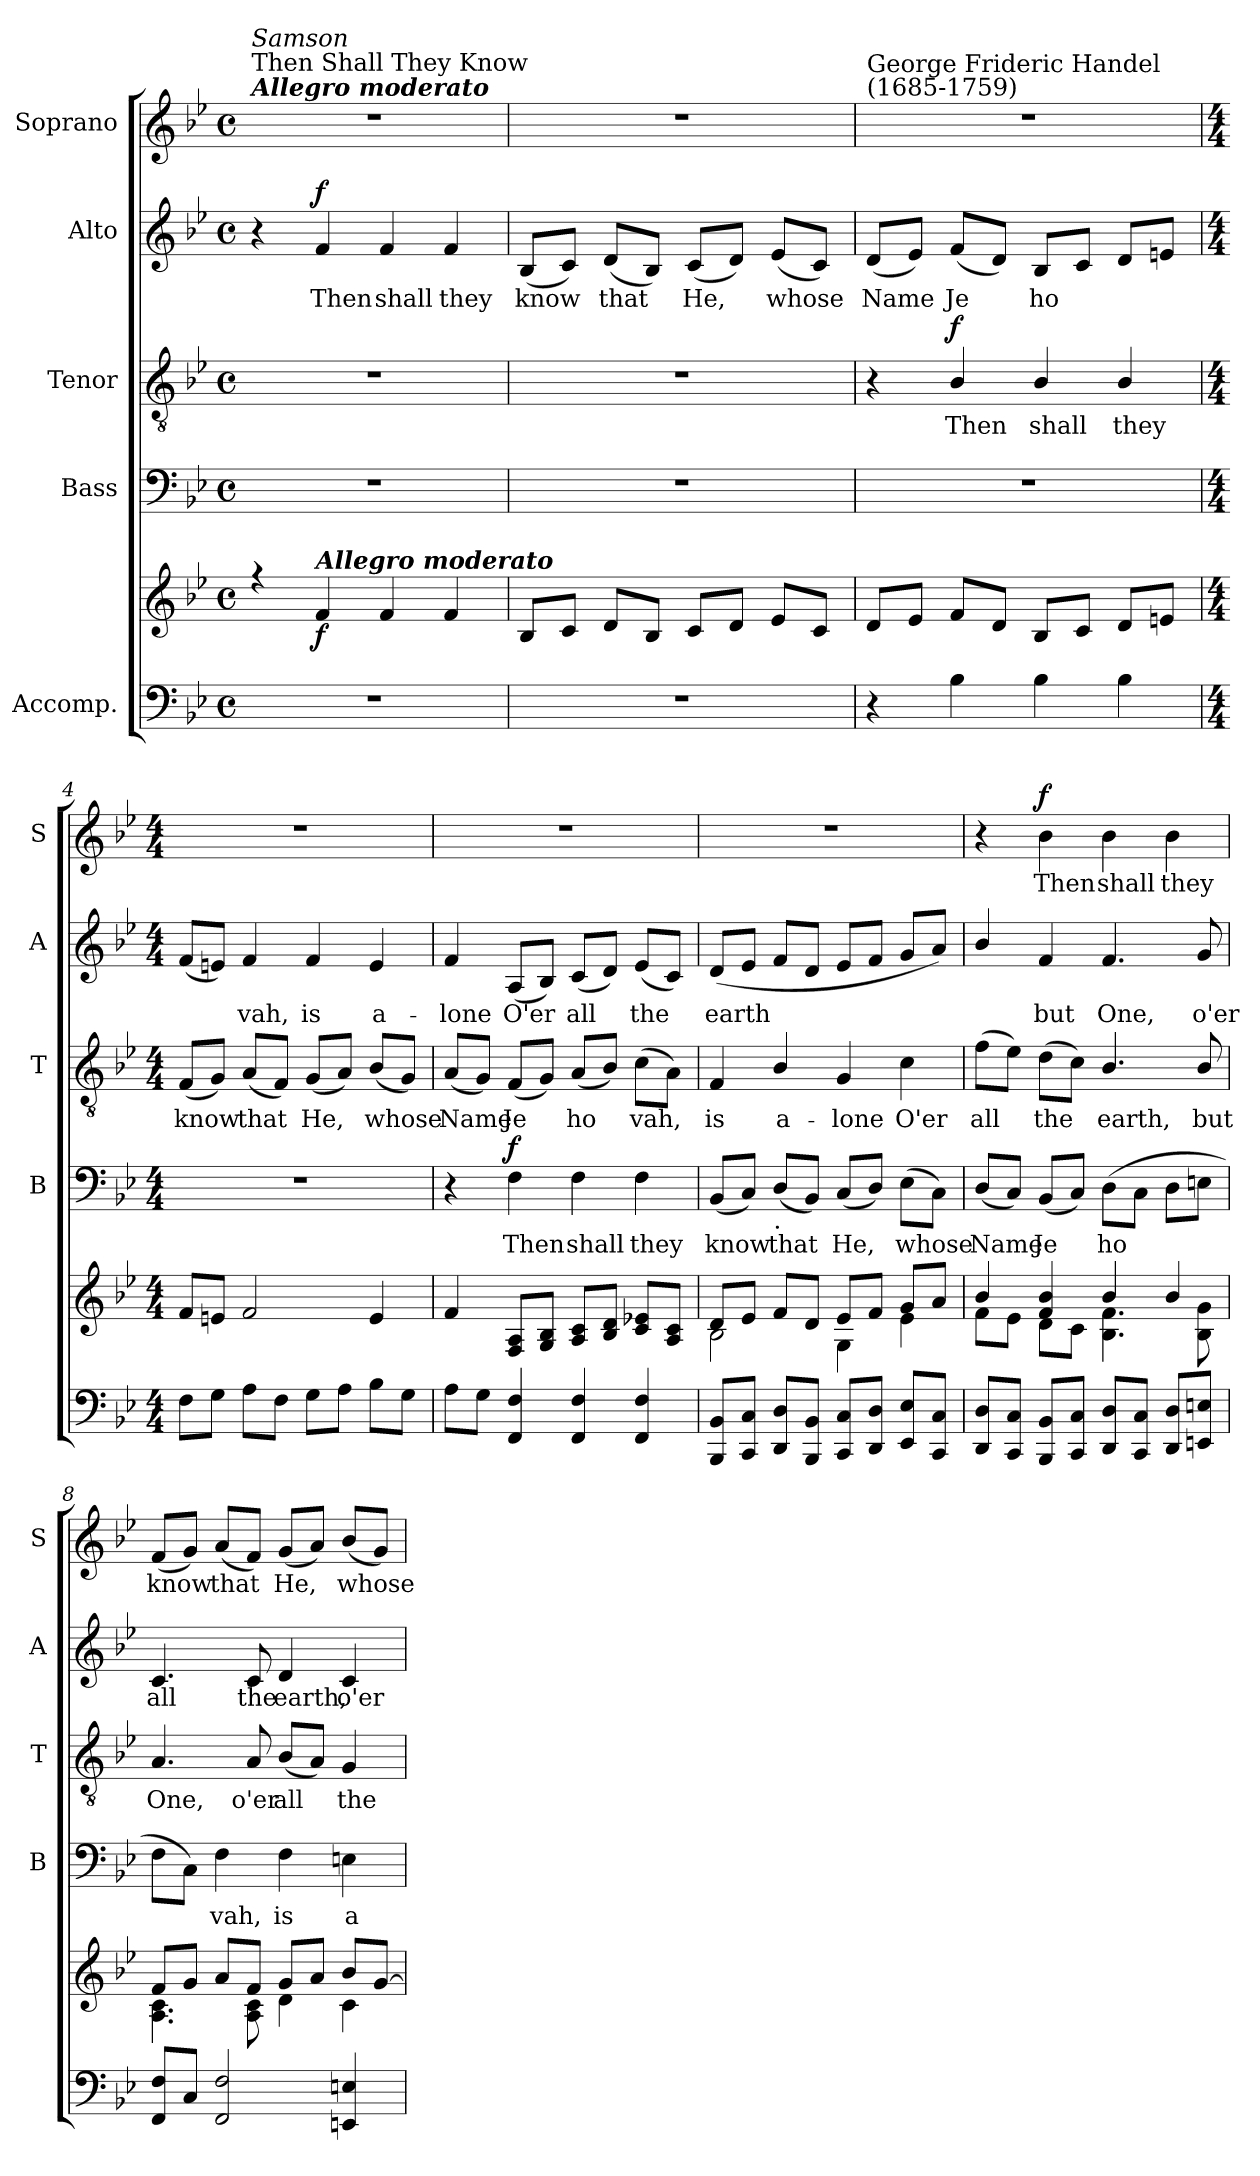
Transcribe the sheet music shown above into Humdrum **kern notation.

**kern	**kern	**dynam	**kern	**text	**dynam	**kern	**text	**dynam	**kern	**text	**dynam	**kern	**text	**dynam
*part5	*part5	*part5	*part4	*part4	*part4	*part3	*part3	*part3	*part2	*part2	*part2	*part1	*part1	*part1
*staff6	*staff5	*staff5/6	*staff4	*staff4	*staff4	*staff3	*staff3	*staff3	*staff2	*staff2	*staff2	*staff1	*staff1	*staff1
*I"Accomp.	*	*	*I"Bass	*	*	*I"Tenor	*	*	*I"Alto	*	*	*I"Soprano	*	*
*	*	*	*I'B	*	*	*I'T	*	*	*I'A	*	*	*I'S	*	*
*clefF4	*clefG2	*	*clefF4	*	*	*clefGv2	*	*	*clefG2	*	*	*clefG2	*	*
*k[b-e-]	*k[b-e-]	*	*k[b-e-]	*	*	*k[b-e-]	*	*	*k[b-e-]	*	*	*k[b-e-]	*	*
*B-:	*B-:	*	*B-:	*	*	*B-:	*	*	*B-:	*	*	*B-:	*	*
*M4/4	*M4/4	*	*M4/4	*	*	*M4/4	*	*	*M4/4	*	*	*M4/4	*	*
*met(c)	*met(c)	*	*met(c)	*	*	*met(c)	*	*	*met(c)	*	*	*met(c)	*	*
=1	=1	=1	=1	=1	=1	=1	=1	=1	=1	=1	=1	=1	=1	=1
*	*^	*	*	*	*	*	*	*	*	*	*	*	*	*
!	!	!	!	!	!	!	!	!	!	!	!	!	!LO:TX:a:Bi:t=Allegro moderato	!	!
!	!	!	!	!	!	!	!	!	!	!	!	!	!LO:TX:a:t=Then Shall They Know	!	!
!	!	!	!	!	!	!	!	!	!	!	!	!	!LO:TX:a:i:t=Samson	!	!
1r	4r	1ryy	.	1r	.	.	1r	.	.	4r	.	.	1r	.	.
!	!LO:TX:a:Bi:t=Allegro moderato	!	!	!	!	!	!	!	!	!	!	!	!	!	!
!	!	!	!LO:DY:b	!	!	!	!	!	!	!	!LO:LY:b	!LO:DY:b	!	!	!
.	4f/	.	f	.	.	.	.	.	.	4f/	Then	f	.	.	.
!	!	!	!	!	!	!	!	!	!	!	!LO:LY:b	!	!	!	!
.	4f/	.	.	.	.	.	.	.	.	4f/	shall	.	.	.	.
!	!	!	!	!	!	!	!	!	!	!	!LO:LY:b	!	!	!	!
.	4f/	.	.	.	.	.	.	.	.	4f/	they	.	.	.	.
=2	=2	=2	=2	=2	=2	=2	=2	=2	=2	=2	=2	=2	=2	=2	=2
!	!	!	!	!	!	!	!	!	!	!	!LO:LY:b	!	!	!	!
1r	8B-/L	1ryy	.	1r	.	.	1r	.	.	(<8B-/L	know	.	1r	.	.
.	8c/J	.	.	.	.	.	.	.	.	8c/J)	.	.	.	.	.
!	!	!	!	!	!	!	!	!	!	!	!LO:LY:b	!	!	!	!
.	8d/L	.	.	.	.	.	.	.	.	(<8d/L	that	.	.	.	.
.	8B-/J	.	.	.	.	.	.	.	.	8B-/J)	.	.	.	.	.
!	!	!	!	!	!	!	!	!	!	!	!LO:LY:b	!	!	!	!
.	8c/L	.	.	.	.	.	.	.	.	(<8c/L	He,	.	.	.	.
.	8d/J	.	.	.	.	.	.	.	.	8d/J)	.	.	.	.	.
!	!	!	!	!	!	!	!	!	!	!	!LO:LY:b	!	!	!	!
.	8e-/L	.	.	.	.	.	.	.	.	(<8e-/L	whose	.	.	.	.
.	8c/J	.	.	.	.	.	.	.	.	8c/J)	.	.	.	.	.
=3	=3	=3	=3	=3	=3	=3	=3	=3	=3	=3	=3	=3	=3	=3	=3
!	!	!	!	!	!	!	!	!	!	!	!	!	!LO:TX:a:t=George Frideric Handel\n(1685-1759)	!	!
!	!	!	!	!	!	!	!	!	!	!	!LO:LY:b	!	!	!	!
4r	8d/L	1ryy	.	1r	.	.	4r	.	.	(<8d/L	Name	.	1r	.	.
.	8e-/J	.	.	.	.	.	.	.	.	8e-/J)	.	.	.	.	.
!	!	!	!	!	!	!	!	!LO:LY:b	!LO:DY:b	!	!LO:LY:b	!	!	!	!
4B-\	8f/L	.	.	.	.	.	4B-/	Then	f	(<8f/L	Je­	.	.	.	.
.	8d/J	.	.	.	.	.	.	.	.	8d/J)	.	.	.	.	.
!	!	!	!	!	!	!	!	!LO:LY:b	!	!	!LO:LY:b	!	!	!	!
4B-\	8B-/L	.	.	.	.	.	4B-/	shall	.	8B-/L	ho­	.	.	.	.
.	8c/J	.	.	.	.	.	.	.	.	8c/J	.	.	.	.	.
!	!	!	!	!	!	!	!	!LO:LY:b	!	!	!	!	!	!	!
4B-\	8d/L	.	.	.	.	.	4B-/	they	.	8d/L	.	.	.	.	.
.	8en/J	.	.	.	.	.	.	.	.	8en/J	.	.	.	.	.
!!LO:LB:g=z
=4	=4	=4	=4	=4	=4	=4	=4	=4	=4	=4	=4	=4	=4	=4	=4
*M4/4	*M4/4	*	*	*M4/4	*	*	*M4/4	*	*	*M4/4	*	*	*M4/4	*	*
!	!	!	!	!	!	!	!	!LO:LY:b	!	!	!	!	!	!	!
8F\L	8f/L	1ryy	.	1r	.	.	(<8F/L	know	.	(<8f/L	.	.	1r	.	.
8G\J	8en/J	.	.	.	.	.	8G/J)	.	.	8en/J)	.	.	.	.	.
!	!	!	!	!	!	!	!	!LO:LY:b	!	!	!LO:LY:b	!	!	!	!
8A\L	2f/	.	.	.	.	.	(<8A/L	that	.	4f/	vah,	.	.	.	.
8F\J	.	.	.	.	.	.	8F/J)	.	.	.	.	.	.	.	.
!	!	!	!	!	!	!	!	!LO:LY:b	!	!	!LO:LY:b	!	!	!	!
8G\L	.	.	.	.	.	.	(<8G/L	He,	.	4f/	is	.	.	.	.
8A\J	.	.	.	.	.	.	8A/J)	.	.	.	.	.	.	.	.
!	!	!	!	!	!	!	!	!LO:LY:b	!	!	!LO:LY:b	!	!	!	!
8B-\L	4e/	.	.	.	.	.	(<8B-/L	whose	.	4e/	a-	.	.	.	.
8G\J	.	.	.	.	.	.	8G/J)	.	.	.	.	.	.	.	.
=5	=5	=5	=5	=5	=5	=5	=5	=5	=5	=5	=5	=5	=5	=5	=5
!	!	!	!	!	!	!	!	!LO:LY:b	!	!	!LO:LY:b	!	!	!	!
8A\L	4f/	2ryy	.	4r	.	.	(<8A/L	Name	.	4f/	-lone	.	1r	.	.
8G\J	.	.	.	.	.	.	8G/J)	.	.	.	.	.	.	.	.
!	!	!	!	!	!LO:LY:b	!LO:DY:b	!	!LO:LY:b	!	!	!LO:LY:b	!	!	!	!
4FF/ 4F/	8F/ 8A/L	.	.	4F\	Then	f	(<8F/L	Je­	.	(<8A/L	O'er	.	.	.	.
.	8G/ 8B-/J	.	.	.	.	.	8G/J)	.	.	8B-/J)	.	.	.	.	.
!	!	!	!	!	!LO:LY:b	!	!	!LO:LY:b	!	!	!LO:LY:b	!	!	!	!
4FF/ 4F/	8A/ 8c/L	2ryy	.	4F\	shall	.	(<8A/L	ho­	.	(<8c/L	all	.	.	.	.
.	8B-/ 8d/J	.	.	.	.	.	8B-/J)	.	.	8d/J)	.	.	.	.	.
!	!	!	!	!	!LO:LY:b	!	!	!LO:LY:b	!	!	!LO:LY:b	!	!	!	!
4FF/ 4F/	8c/ 8e-X/L	.	.	4F\	they	.	(>8c\L	vah,	.	(<8e-i/L	the	.	.	.	.
.	8A/ 8c/J	.	.	.	.	.	8A\J)	.	.	8c/J)	.	.	.	.	.
=6	=6	=6	=6	=6	=6	=6	=6	=6	=6	=6	=6	=6	=6	=6	=6
!	!	!	!	!	!LO:LY:b	!	!	!LO:LY:b	!	!	!LO:LY:b	!	!	!	!
8BBB-/ 8BB-/L	8d/L	2B-\	.	(<8BB-/L	know	.	4F/	is	.	(<8d/L	earth	.	1r	.	.
8CC/ 8C/J	8e-/J	.	.	8C/J)	.	.	.	.	.	8e-/J	.	.	.	.	.
!	!	!	!	!LO:TX:b:t=.	!	!	!	!	!	!	!	!	!	!	!
!	!	!	!	!	!LO:LY:b	!	!	!LO:LY:b	!	!	!	!	!	!	!
8DD/ 8D/L	8f/L	.	.	(<8D/L	that	.	4B-/	a-	.	8f/L	.	.	.	.	.
8BBB-/ 8BB-/J	8d/J	.	.	8BB-/J)	.	.	.	.	.	8d/J	.	.	.	.	.
!	!	!	!	!	!LO:LY:b	!	!	!LO:LY:b	!	!	!	!	!	!	!
8CC/ 8C/L	8e-/L	4G\	.	(<8C/L	He,	.	4G/	-lone	.	8e-/L	.	.	.	.	.
8DD/ 8D/J	8f/J	.	.	8D/J)	.	.	.	.	.	8f/J	.	.	.	.	.
!	!	!	!	!	!LO:LY:b	!	!	!LO:LY:b	!	!	!	!	!	!	!
8EE-/ 8E-/L	8g/L	4e-\	.	(>8E-\L	whose	.	4c\	O'er	.	8g/L	.	.	.	.	.
8CC/ 8C/J	8a/J	.	.	8C\J)	.	.	.	.	.	8a/J)	.	.	.	.	.
!!LO:LB:g=z
=7	=7	=7	=7	=7	=7	=7	=7	=7	=7	=7	=7	=7	=7	=7	=7
!	!	!	!	!	!LO:LY:b	!	!	!LO:LY:b	!	!	!	!	!	!	!
8DD/ 8D/L	4b-/	8f\L	.	(<8D/L	Name	.	(>8f\L	all	.	4b-/	.	.	4r	.	.
8CC/ 8C/J	.	8e-\J	.	8C/J)	.	.	8e-\J)	.	.	.	.	.	.	.	.
!	!	!	!	!	!LO:LY:b	!	!	!LO:LY:b	!	!	!LO:LY:b	!	!	!LO:LY:b	!LO:DY:b
8BBB-/ 8BB-/L	4f/ 4b-/	8d\L	.	(<8BB-/L	Je­	.	(>8d\L	the	.	4f/	but	.	4b-\	Then	f
8CC/ 8C/J	.	8c\J	.	8C/J)	.	.	8c\J)	.	.	.	.	.	.	.	.
!	!	!	!	!	!LO:LY:b	!	!	!LO:LY:b	!	!	!LO:LY:b	!	!	!LO:LY:b	!
8DD/ 8D/L	4b-/	4.B-\ 4.f\	.	(>8D\L	ho­	.	4.B-/	earth,	.	4.f/	One,	.	4b-\	shall	.
8CC/ 8C/J	.	.	.	8C\J	.	.	.	.	.	.	.	.	.	.	.
!	!	!	!	!	!	!	!	!	!	!	!	!	!	!LO:LY:b	!
8DD/ 8D/L	4b-/	.	.	8D\L	.	.	.	.	.	.	.	.	4b-\	they	.
!	!	!	!	!	!	!	!	!LO:LY:b	!	!	!LO:LY:b	!	!	!	!
8EEn/ 8En/J	.	8B-\ 8g\	.	8En\J	.	.	8B-/	but	.	8g/	o'er	.	.	.	.
=8	=8	=8	=8	=8	=8	=8	=8	=8	=8	=8	=8	=8	=8	=8	=8
!	!	!	!	!	!	!	!	!LO:LY:b	!	!	!LO:LY:b	!	!	!LO:LY:b	!
8FF/ 8F/L	8f/L	4.A\ 4.c\	.	8F\L	.	.	4.A/	One,	.	4.c/	all	.	(<8f/L	know	.
8C/J	8g/J	.	.	8C\J)	.	.	.	.	.	.	.	.	8g/J)	.	.
!	!	!	!	!	!LO:LY:b	!	!	!	!	!	!	!	!	!LO:LY:b	!
2FF/ 2F/	8a/L	.	.	4F\	vah,	.	.	.	.	.	.	.	(<8a/L	that	.
!	!	!	!	!	!	!	!	!LO:LY:b	!	!	!LO:LY:b	!	!	!	!
.	8f/J	8A\ 8c\	.	.	.	.	8A/	o'er	.	8c/	the	.	8f/J)	.	.
!	!	!	!	!	!LO:LY:b	!	!	!LO:LY:b	!	!	!LO:LY:b	!	!	!LO:LY:b	!
.	8g/L	4d\	.	4F\	is	.	(<8B-/L	all	.	4d/	earth,	.	(<8g/L	He,	.
.	8a/J	.	.	.	.	.	8A/J)	.	.	.	.	.	8a/J)	.	.
!	!	!	!	!	!LO:LY:b	!	!	!LO:LY:b	!	!	!LO:LY:b	!	!	!LO:LY:b	!
4EEn/ 4En/	8b-/L	4c\	.	4En\	a-	.	4G/	the	.	4c/	o'er	.	(<8b-/L	whose	.
.	[>8g/J	.	.	.	.	.	.	.	.	.	.	.	8g/J)	.	.
*	*v	*v	*	*	*	*	*	*	*	*	*	*	*	*	*
=	=	=	=	=	=	=	=	=	=	=	=	=	=	=
*-	*-	*-	*-	*-	*-	*-	*-	*-	*-	*-	*-	*-	*-	*-
